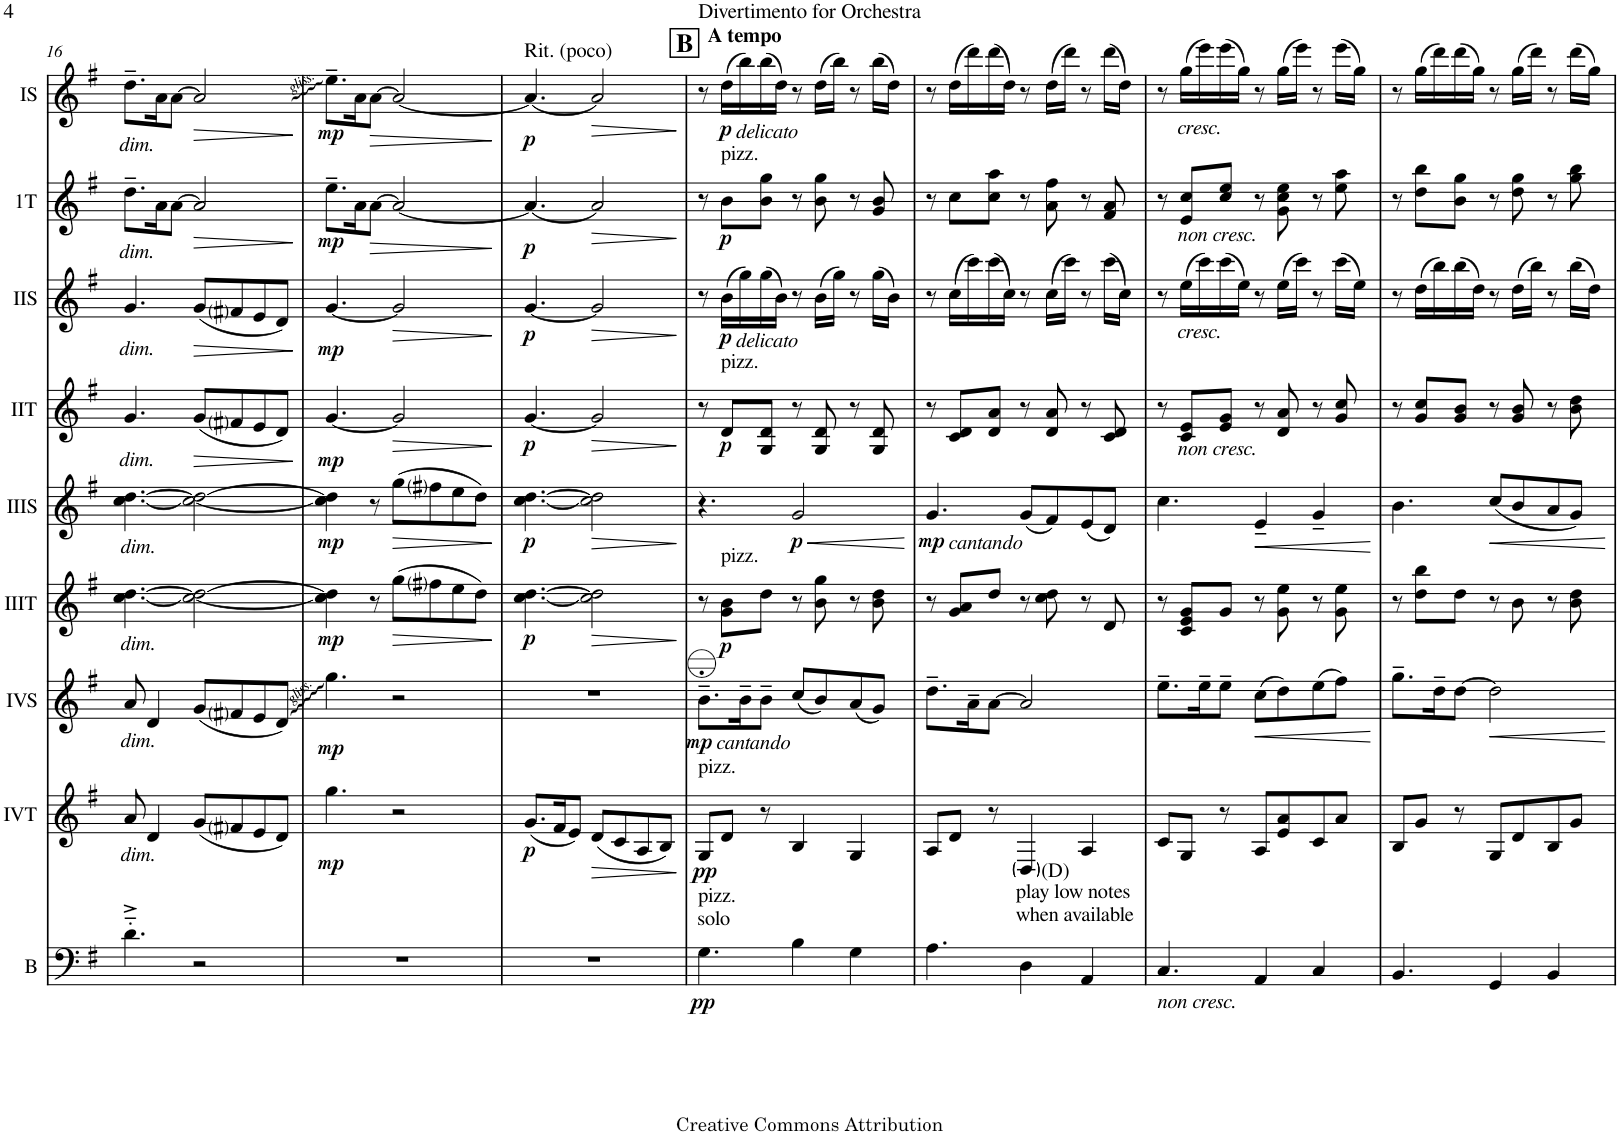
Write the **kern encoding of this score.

**kern	**dynam	**kern	**dynam	**kern	**dynam	**kern	**dynam	**kern	**dynam	**kern	**dynam	**kern	**dynam	**kern	**dynam	**kern	**dynam
*part9	*part9	*part8	*part8	*part7	*part7	*part6	*part6	*part5	*part5	*part4	*part4	*part3	*part3	*part2	*part2	*part1	*part1
*staff9	*staff9	*staff8	*staff8	*staff7	*staff7	*staff6	*staff6	*staff5	*staff5	*staff4	*staff4	*staff3	*staff3	*staff2	*staff2	*staff1	*staff1
*I"Bass	*	*I"Acc. 4T	*	*I"Acc. 4S	*	*I"Acc. 3T	*	*I"Acc. 3S	*	*I"Acc. 2T	*	*I"Acc. 2S	*	*I"Acc. 1T	*	*I"Acc. 1S	*
*I'B	*	*	*	*	*	*	*	*	*	*	*	*	*	*I'1T	*	*	*
!!LO:PB:g=z
*clefF4	*	*clefG2	*	*clefG2	*	*clefG2	*	*clefG2	*	*clefG2	*	*clefG2	*	*clefG2	*	*clefG2	*
*Trd7c12	*	*Trd7c12	*	*Trd7c12	*	*Trd7c12	*	*Trd7c12	*	*	*	*	*	*	*	*	*
*k[f#]	*	*k[f#]	*	*k[f#]	*	*k[f#]	*	*k[f#]	*	*k[f#]	*	*k[f#]	*	*k[f#]	*	*k[f#]	*
*M7/8	*	*M7/8	*	*M7/8	*	*M7/8	*	*M7/8	*	*M7/8	*	*M7/8	*	*M7/8	*	*M7/8	*
=16	=16	=16	=16	=16	=16	=16	=16	=16	=16	=16	=16	=16	=16	=16	=16	=16	=16
!	!	!	!	!	!	!	!	!	!	!	!	!	!	!	!	!LO:TX:b:i:t=dim.	!
!	!	!	!	!	!	!	!	!	!	!	!	!	!	!LO:TX:b:i:t=dim.	!	!	!
!	!	!	!	!	!	!	!	!	!	!	!	!LO:TX:b:i:t=dim.	!	!	!	!	!
!	!	!	!	!	!	!	!	!	!	!LO:TX:b:i:t=dim.	!	!	!	!	!	!	!
!	!	!	!	!	!	!	!	!LO:TX:b:i:t=dim.	!	!	!	!	!	!	!	!	!
!	!	!	!	!	!	!LO:TX:b:i:t=dim.	!	!	!	!	!	!	!	!	!	!	!
!	!	!	!	!LO:TX:b:i:t=dim.	!	!	!	!	!	!	!	!	!	!	!	!	!
!	!	!LO:TX:b:i:t=dim.	!	!	!	!	!	!	!	!	!	!	!	!	!	!	!
4.d'~^\	.	8a/	.	8a/	.	[4.cc\ [4.dd\	.	[4.cc\ [4.dd\	.	4.g/	.	4.g/	.	8.dd~\L	.	8.dd~\L	.
.	.	4d/	.	4d/	.	.	.	.	.	.	.	.	.	.	.	.	.
.	.	.	.	.	.	.	.	.	.	.	.	.	.	16a\K	.	16a\K	.
.	.	.	.	.	.	.	.	.	.	.	.	.	.	[8a\J	.	[8a\J	.
!	!	!	!	!	!	!	!	!	!	!	!LO:HP:b	!	!LO:HP:b	!	!LO:HP:b	!	!LO:HP:b
2r	.	(8g/L	.	(8g/L	.	2cc\_ 2dd\_	.	2cc\_ 2dd\_	.	(8g/L	>	(8g/L	>	2a/]	>	2a/]	>
.	.	8f#i/	.	8f#i/	.	.	.	.	.	8f#i/	.	8f#i/	.	.	.	.	.
.	.	8e/	.	8e/	.	.	.	.	.	8e/	.	8e/	.	.	.	.	.
.	.	8d/J)	.	8d/J)	.	.	.	.	.	8d/J)	.	8d/J)	.	.	.	.	.
.	.	.	.	.	.	.	.	.	.	.	]	.	]	.	]	.	]
=17	=17	=17	=17	=17	=17	=17	=17	=17	=17	=17	=17	=17	=17	=17	=17	=17	=17
!	!	!	!LO:DY:b	!	!LO:DY:b	!	!LO:DY:b	!	!LO:DY:b	!	!LO:DY:b	!	!LO:DY:b	!	!LO:DY:b	!	!LO:DY:b
2..r	.	4.gg\	mp	4.gg\	mp	4cc\] 4dd\]	mp	4cc\] 4dd\]	mp	[4.g/	mp	[4.g/	mp	8.ee~\L	mp	8.ee~\L	mp
.	.	.	.	.	.	.	.	.	.	.	.	.	.	16a\K	.	16a\K	.
!	!	!	!	!	!	!	!	!	!	!	!	!	!	!	!LO:HP:b	!	!LO:HP:b
.	.	.	.	.	.	8r	.	8r	.	.	.	.	.	[8a\J	>	[8a\J	>
!	!	!	!	!	!	!	!LO:HP:b	!	!LO:HP:b	!	!LO:HP:b	!	!LO:HP:b	!	!	!	!
.	.	2r	.	2r	.	(8gg\L	>	(8gg\L	>	2g/]	>	2g/]	>	2a/_	.	2a/_	.
.	.	.	.	.	.	8ff#i\	.	8ff#i\	.	.	.	.	.	.	.	.	.
.	.	.	.	.	.	8ee\	.	8ee\	.	.	.	.	.	.	.	.	.
.	.	.	.	.	.	8dd\J)	.	8dd\J)	.	.	.	.	.	.	.	.	.
.	.	.	.	.	.	.	]	.	]	.	]	.	]	.	]	.	]
=18	=18	=18	=18	=18	=18	=18	=18	=18	=18	=18	=18	=18	=18	=18	=18	=18	=18
!	!	!	!	!	!	!	!	!	!	!	!	!	!	!	!	!LO:TX:a:t=Rit. (poco)	!
!	!	!	!LO:DY:b	!	!	!	!LO:DY:b	!	!LO:DY:b	!	!LO:DY:b	!	!LO:DY:b	!	!LO:DY:b	!	!LO:DY:b
2..r	.	(8.g/L	p	2..r	.	[4.cc\ [4.dd\	p	[4.cc\ [4.dd\	p	[4.g/	p	[4.g/	p	4.a/_	p	4.a/_	p
.	.	16f#/K	.	.	.	.	.	.	.	.	.	.	.	.	.	.	.
.	.	8e/J)	.	.	.	.	.	.	.	.	.	.	.	.	.	.	.
!	!	!	!LO:HP:b	!	!	!	!LO:HP:b	!	!LO:HP:b	!	!LO:HP:b	!	!LO:HP:b	!	!LO:HP:b	!	!LO:HP:b
.	.	(8d/L	>	.	.	2cc\] 2dd\]	>	2cc\] 2dd\]	>	2g/]	>	2g/]	>	2a/]	>	2a/]	>
.	.	8c/	.	.	.	.	.	.	.	.	.	.	.	.	.	.	.
.	.	8A/	.	.	.	.	.	.	.	.	.	.	.	.	.	.	.
.	.	8B/J)	.	.	.	.	.	.	.	.	.	.	.	.	.	.	.
.	.	.	]	.	.	.	]	.	]	.	]	.	]	.	]	.	]
=19	=19	=19	=19	=19	=19	=19	=19	=19	=19	=19	=19	=19	=19	=19	=19	=19	=19
!!LO:REH:place=s1:a:B:cj:fs=14:t=B
!	!	!	!	!	!	!	!	!	!	!	!	!	!	!	!	!LO:TX:a:B:t=A tempo	!
!	!	!	!	!LO:TX:b:i:t=cantando	!	!	!	!	!	!	!	!	!	!	!	!	!
!	!	!LO:TX:a:t=pizz.	!	!	!	!	!	!	!	!	!	!	!	!	!	!	!
!LO:TX:a:t=solo	!	!	!	!	!	!	!	!	!	!	!	!	!	!	!	!	!
!LO:TX:a:t=pizz.	!	!	!	!	!	!	!	!	!	!	!	!	!	!	!	!	!
!	!LO:DY:b	!	!LO:DY:b	!	!LO:DY:b	!	!	!	!	!	!	!	!	!	!	!	!
4.G\	pp	8G/L	pp	8.b~\L	mp	8r	.	4.r	.	8r	.	8r	.	8r	.	8r	.
!	!	!	!	!	!	!	!	!	!	!	!	!	!	!	!	!LO:TX:b:i:t=delicato	!
!	!	!	!	!	!	!	!	!	!	!	!	!	!	!LO:TX:a:t=pizz.	!	!	!
!	!	!	!	!	!	!	!	!	!	!	!	!LO:TX:b:i:t=delicato	!	!	!	!	!
!	!	!	!	!	!	!	!	!	!	!LO:TX:a:t=pizz.	!	!	!	!	!	!	!
!	!	!	!	!	!	!LO:TX:a:t=pizz.	!	!	!	!	!	!	!	!	!	!	!
!	!	!	!	!	!	!	!LO:DY:b	!	!	!	!LO:DY:b	!	!LO:DY:b	!	!LO:DY:b	!	!LO:DY:b
.	.	8d/J	.	.	.	8g\ 8b\L	p	.	.	8d/L	p	(16b\LL	p	8b\L	p	(16dd\LL	p
.	.	.	.	16b~\K	.	.	.	.	.	.	.	16gg\)	.	.	.	16bb\)	.
.	.	8r	.	8b~\J	.	8dd\J	.	.	.	8G/ 8d/J	.	(16gg\	.	8b\ 8gg\J	.	(16bb\	.
.	.	.	.	.	.	.	.	.	.	.	.	16b\JJ)	.	.	.	16dd\JJ)	.
!	!	!	!	!	!	!	!	!	!LO:HP:b	!	!	!	!	!	!	!	!
!	!	!	!	!	!	!	!	!	!LO:DY:n=1:b	!	!	!	!	!	!	!	!
4B\	.	4B/	.	(8cc/L	.	8r	.	2g/	< p	8r	.	8r	.	8r	.	8r	.
.	.	.	.	8b/)	.	8b\ 8gg\	.	.	.	8G/ 8d/	.	(16b\LL	.	8b\ 8gg\	.	(16dd\LL	.
.	.	.	.	.	.	.	.	.	.	.	.	16gg\JJ)	.	.	.	16bb\JJ)	.
4G\	.	4G/	.	(8a/	.	8r	.	.	.	8r	.	8r	.	8r	.	8r	.
.	.	.	.	8g/J)	.	8b\ 8dd\	.	.	.	8G/ 8d/	.	(16gg\LL	.	8g/ 8b/	.	(16bb\LL	.
.	.	.	.	.	.	.	.	.	.	.	.	16b\JJ)	.	.	.	16dd\JJ)	.
.	.	.	.	.	.	.	.	.	[	.	.	.	.	.	.	.	.
=20	=20	=20	=20	=20	=20	=20	=20	=20	=20	=20	=20	=20	=20	=20	=20	=20	=20
!	!	!	!	!	!	!	!	!LO:TX:b:i:t=cantando	!	!	!	!	!	!	!	!	!
!	!	!	!	!	!	!	!	!	!LO:DY:b	!	!	!	!	!	!	!	!
4.A\	.	8A/L	.	8.dd~\L	.	8r	.	4.g/	mp	8r	.	8r	.	8r	.	8r	.
.	.	8d/J	.	.	.	8g/ 8a/L	.	.	.	8c/ 8d/L	.	(16cc\LL	.	8cc\L	.	(16dd\LL	.
.	.	.	.	16a~\K	.	.	.	.	.	.	.	16ccc\)	.	.	.	16ddd\)	.
.	.	8r	.	[8a\J	.	8dd/J	.	.	.	8d/ 8a/J	.	(16ccc\	.	8cc\ 8aa\J	.	(16ddd\	.
.	.	.	.	.	.	.	.	.	.	.	.	16cc\JJ)	.	.	.	16dd\JJ)	.
!	!	!LO:TX:b:t=play low notes	!	!	!	!	!	!	!	!	!	!	!	!	!	!	!
!	!	!LO:TX:b:t=when available	!	!	!	!	!	!	!	!	!	!	!	!	!	!	!
!	!	!LO:TX:b:t=(D)	!	!	!	!	!	!	!	!	!	!	!	!	!	!	!
4D\	.	4D/	.	2a/]	.	8r	.	(8g/L	.	8r	.	8r	.	8r	.	8r	.
.	.	.	.	.	.	8cc\ 8dd\	.	8f#/)	.	8d/ 8a/	.	(16cc\LL	.	8a\ 8ff#\	.	(16dd\LL	.
.	.	.	.	.	.	.	.	.	.	.	.	16ccc\JJ)	.	.	.	16ddd\JJ)	.
4AA/	.	4A/	.	.	.	8r	.	(8e/	.	8r	.	8r	.	8r	.	8r	.
.	.	.	.	.	.	8d/	.	8d/J)	.	8c/ 8d/	.	(16ccc\LL	.	8f#/ 8a/	.	(16ddd\LL	.
.	.	.	.	.	.	.	.	.	.	.	.	16cc\JJ)	.	.	.	16dd\JJ)	.
=21	=21	=21	=21	=21	=21	=21	=21	=21	=21	=21	=21	=21	=21	=21	=21	=21	=21
!LO:TX:b:i:t=non cresc.	!	!	!	!	!	!	!	!	!	!	!	!	!	!	!	!	!
4.C/	.	8c/L	.	8.ee~\L	.	8r	.	4.cc\	.	8r	.	8r	.	8r	.	8r	.
!	!	!	!	!	!	!	!	!	!	!	!	!	!	!	!	!LO:TX:b:i:t=cresc.	!
!	!	!	!	!	!	!	!	!	!	!	!	!	!	!LO:TX:b:i:t=non cresc.	!	!	!
!	!	!	!	!	!	!	!	!	!	!	!	!LO:TX:b:i:t=cresc.	!	!	!	!	!
!	!	!	!	!	!	!	!	!	!	!LO:TX:b:i:t=non cresc.	!	!	!	!	!	!	!
.	.	8G/J	.	.	.	8c/ 8e/ 8g/L	.	.	.	8c/ 8e/L	.	(16ee\LL	.	8e/ 8cc/L	.	(16gg\LL	.
.	.	.	.	16ee~\K	.	.	.	.	.	.	.	16ccc\)	.	.	.	16eee\)	.
.	.	8r	.	8ee~\J	.	8g/J	.	.	.	8e/ 8g/J	.	(16ccc\	.	8cc/ 8ee/J	.	(16eee\	.
.	.	.	.	.	.	.	.	.	.	.	.	16ee\JJ)	.	.	.	16gg\JJ)	.
!	!	!	!	!	!LO:HP:b	!	!	!	!LO:HP:b	!	!	!	!	!	!	!	!
4AA/	.	8A/L	.	(8cc\L	<	8r	.	4e~/	<	8r	.	8r	.	8r	.	8r	.
.	.	8e/ 8a/	.	8dd\)	.	8g\ 8ee\	.	.	.	8d/ 8a/	.	(16ee\LL	.	8g\ 8cc\ 8ee\	.	(16gg\LL	.
.	.	.	.	.	.	.	.	.	.	.	.	16ccc\JJ)	.	.	.	16eee\JJ)	.
4C/	.	8c/	.	(8ee\	.	8r	.	4g~/	.	8r	.	8r	.	8r	.	8r	.
.	.	8a/J	.	8ff#\J)	.	8g\ 8ee\	.	.	.	8g/ 8cc/	.	(16ccc\LL	.	8ee\ 8aa\	.	(16eee\LL	.
.	.	.	.	.	.	.	.	.	.	.	.	16ee\JJ)	.	.	.	16gg\JJ)	.
.	.	.	.	.	[	.	.	.	[	.	.	.	.	.	.	.	.
=22	=22	=22	=22	=22	=22	=22	=22	=22	=22	=22	=22	=22	=22	=22	=22	=22	=22
4.BB/	.	8B/L	.	8.gg~\L	.	8r	.	4.b\	.	8r	.	8r	.	8r	.	8r	.
.	.	8g/J	.	.	.	8dd\ 8bb\L	.	.	.	8g/ 8cc/L	.	(16dd\LL	.	8dd\ 8bb\L	.	(16gg\LL	.
.	.	.	.	16dd~\K	.	.	.	.	.	.	.	16bb\)	.	.	.	16ddd\)	.
.	.	8r	.	[8dd\J	.	8dd\J	.	.	.	8g/ 8b/J	.	(16bb\	.	8b\ 8gg\J	.	(16ddd\	.
.	.	.	.	.	.	.	.	.	.	.	.	16dd\JJ)	.	.	.	16gg\JJ)	.
!	!	!	!	!	!LO:HP:b	!	!	!	!LO:HP:b	!	!	!	!	!	!	!	!
4GG/	.	8G/L	.	2dd\]	<	8r	.	(8cc/L	<	8r	.	8r	.	8r	.	8r	.
.	.	8d/	.	.	.	8b\	.	8b/	.	8g/ 8b/	.	(16dd\LL	.	8dd\ 8gg\	.	(16gg\LL	.
.	.	.	.	.	.	.	.	.	.	.	.	16bb\JJ)	.	.	.	16ddd\JJ)	.
4BB/	.	8B/	.	.	.	8r	.	8a/	.	8r	.	8r	.	8r	.	8r	.
.	.	8g/J	.	.	.	8b\ 8dd\	.	8g/J)	.	8b\ 8dd\	.	(16bb\LL	.	8gg\ 8bb\	.	(16ddd\LL	.
.	.	.	.	.	.	.	.	.	.	.	.	16dd\JJ)	.	.	.	16gg\JJ)	.
.	.	.	.	.	[	.	.	.	[	.	.	.	.	.	.	.	.
=	=	=	=	=	=	=	=	=	=	=	=	=	=	=	=	=	=
*-	*-	*-	*-	*-	*-	*-	*-	*-	*-	*-	*-	*-	*-	*-	*-	*-	*-
